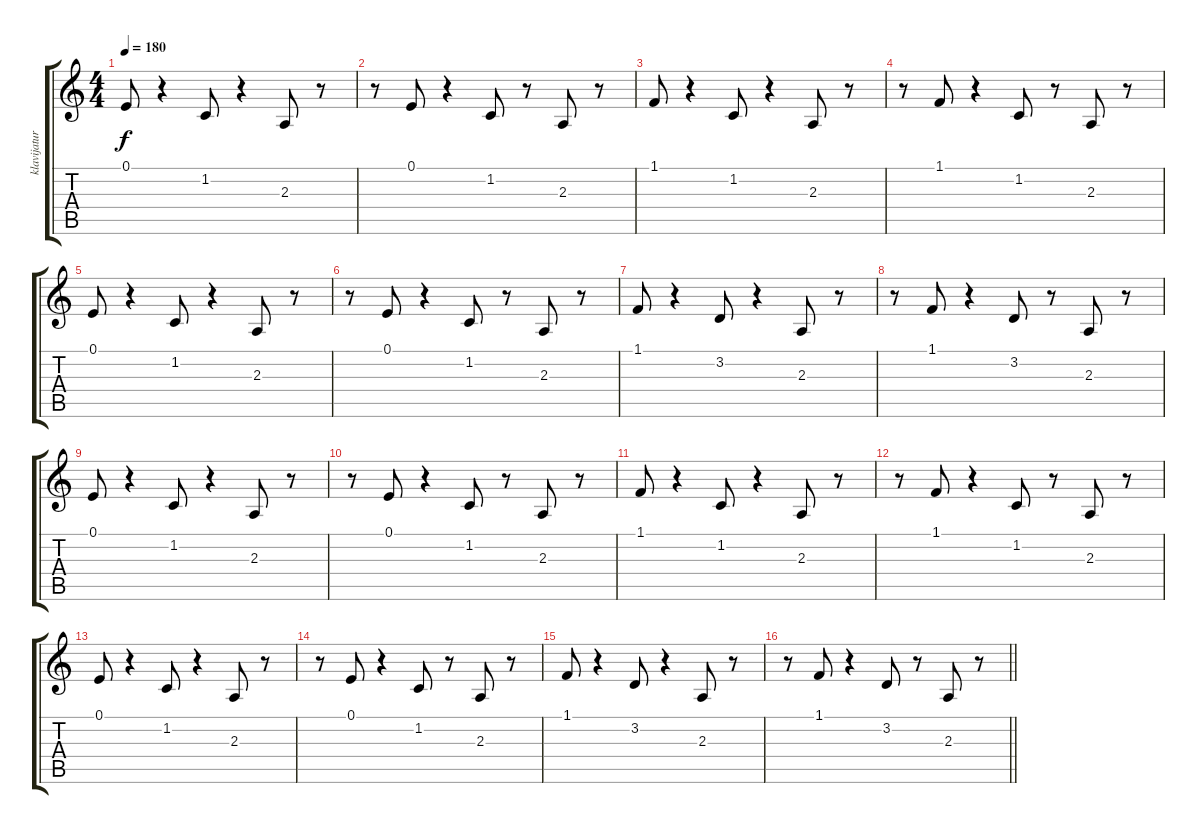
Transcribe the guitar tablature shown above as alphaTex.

\track ("klavijatura" "klavijatur") {instrument lead5charang}
\staff {score tabs}
\tuning (E4 B3 G3 D3 A2 E2) {hide}
\ts (4 4)
\tempo 180
\clef g2
\ks c
0.1.8{dy f} r.4 1.2.8 r.4 2.3.8 r.8 |
r.8 0.1.8 r.4 1.2.8 r.8 2.3.8 r.8 |
1.1.8 r.4 1.2.8 r.4 2.3.8 r.8 |
r.8 1.1.8 r.4 1.2.8 r.8 2.3.8 r.8 |
0.1.8 r.4 1.2.8 r.4 2.3.8 r.8 |
r.8 0.1.8 r.4 1.2.8 r.8 2.3.8 r.8 |
1.1.8 r.4 3.2.8 r.4 2.3.8 r.8 |
r.8 1.1.8 r.4 3.2.8 r.8 2.3.8 r.8 |
0.1.8 r.4 1.2.8 r.4 2.3.8 r.8 |
r.8 0.1.8 r.4 1.2.8 r.8 2.3.8 r.8 |
1.1.8 r.4 1.2.8 r.4 2.3.8 r.8 |
r.8 1.1.8 r.4 1.2.8 r.8 2.3.8 r.8 |
0.1.8 r.4 1.2.8 r.4 2.3.8 r.8 |
r.8 0.1.8 r.4 1.2.8 r.8 2.3.8 r.8 |
1.1.8 r.4 3.2.8 r.4 2.3.8 r.8 |
\barLineRight lightlight
r.8 1.1.8 r.4 3.2.8 r.8 2.3.8 r.8
